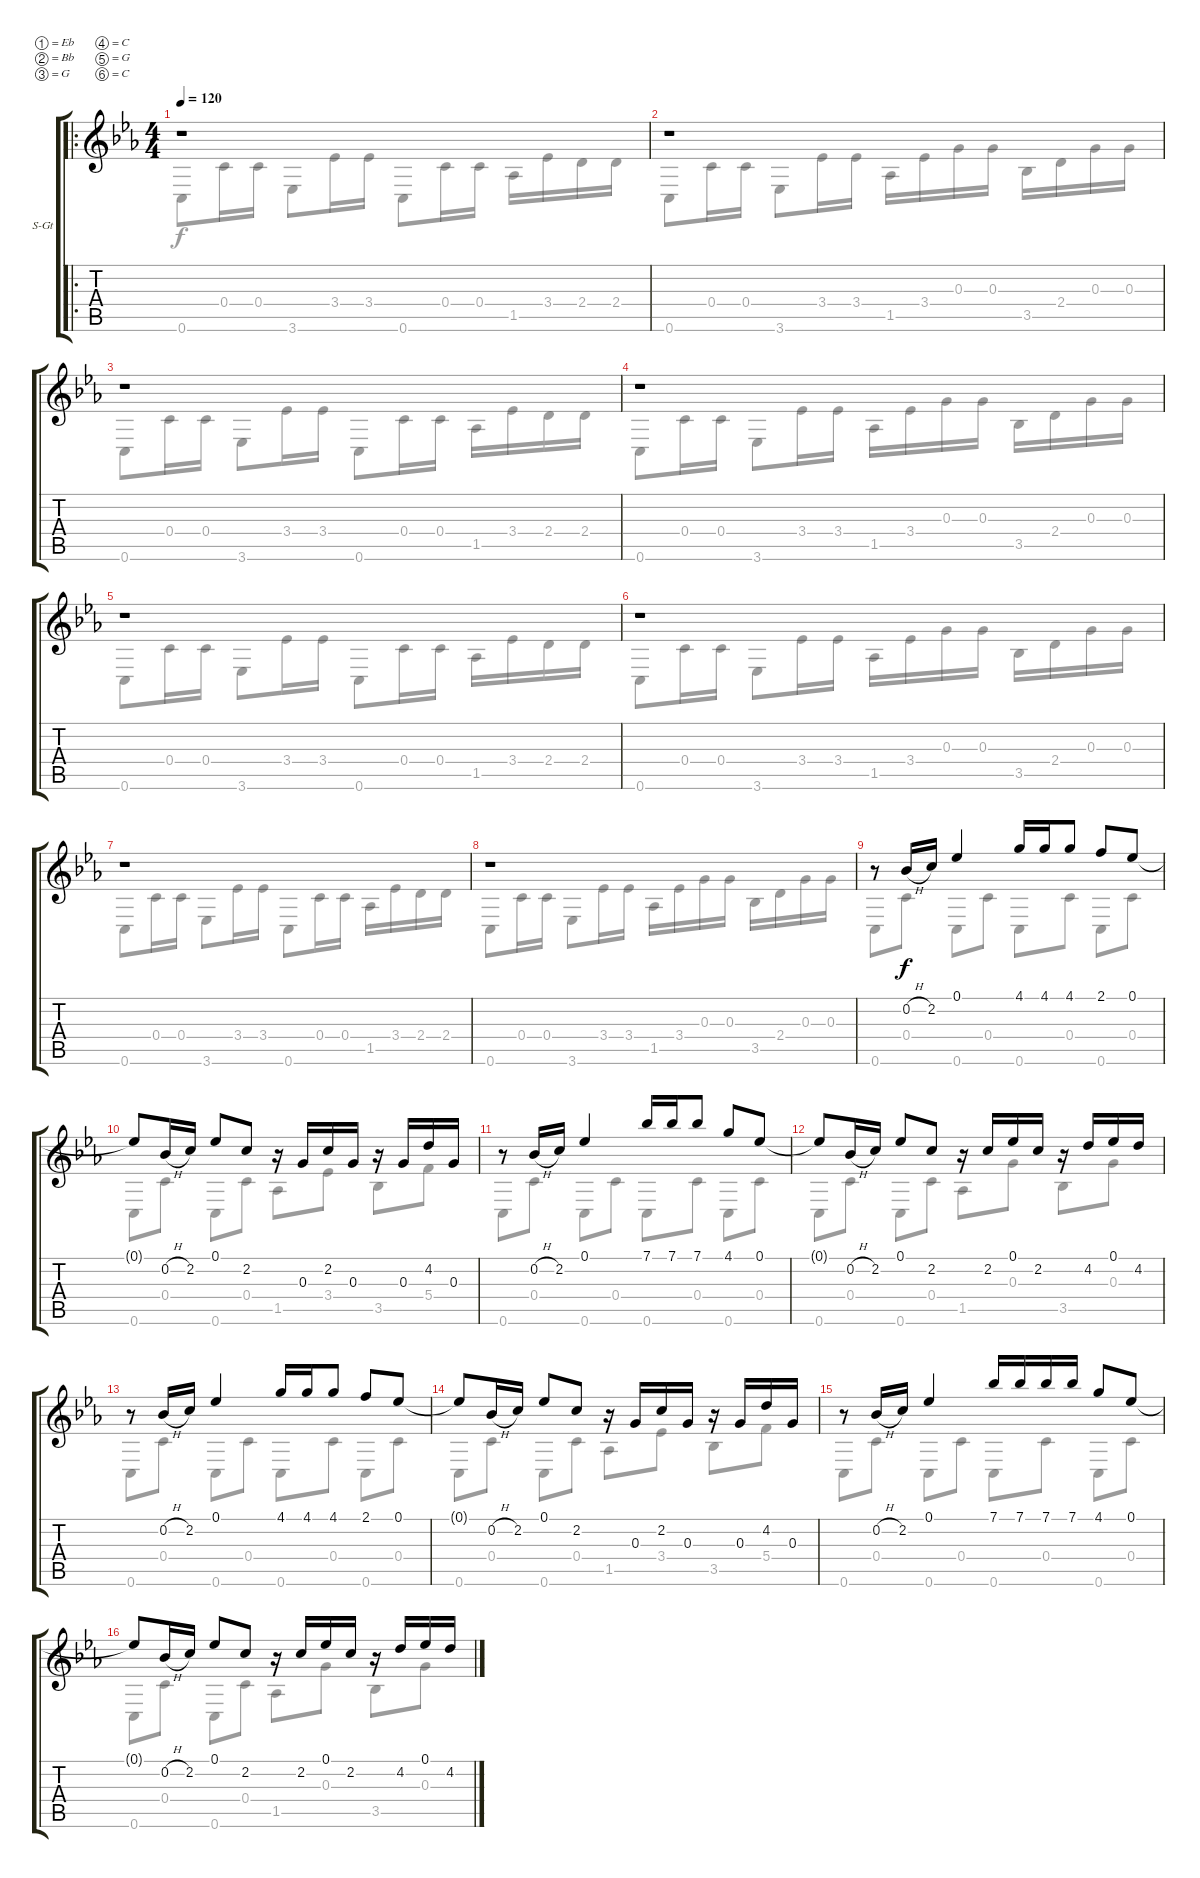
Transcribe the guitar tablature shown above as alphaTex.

\bracketExtendMode groupsimilarinstruments
\firstSystemTrackNameOrientation horizontal
\otherSystemsTrackNameOrientation horizontal
\track ("Track 1" "S-Gt") {instrument acousticguitarsteel}
\staff {score tabs}
\tuning (Eb4 Bb3 G3 C3 G2 C2)
\voice
\ro
\ts (4 4)
\beaming (8 2 2 2 2)
\tempo 120
\clef g2
\ks cminor
r.1{dy f instrument acousticguitarsteel} |
r.1 |
r.1 |
r.1 |
r.1 |
r.1 |
r.1 |
r.1 |
r.8 0.2{h}.16 2.2.16 0.1.4 4.1.16 4.1.16 4.1.8 2.1.8 0.1.8 |
0.1{t}.8 0.2{h}.16 2.2.16 0.1.8 2.2.8 r.16 0.3.16 2.2.16 0.3.16 r.16 0.3.16 4.2.16 0.3.16 |
r.8 0.2{h}.16 2.2.16 0.1.4 7.1.16 7.1.16 7.1.8 4.1.8 0.1.8 |
0.1{t}.8 0.2{h}.16 2.2.16 0.1.8 2.2.8 r.16 2.2.16 0.1.16 2.2.16 r.16 4.2.16 0.1.16 4.2.16 |
r.8 0.2{h}.16 2.2.16 0.1.4 4.1.16 4.1.16 4.1.8 2.1.8 0.1.8 |
0.1{t}.8 0.2{h}.16 2.2.16 0.1.8 2.2.8 r.16 0.3.16 2.2.16 0.3.16 r.16 0.3.16 4.2.16 0.3.16 |
r.8 0.2{h}.16 2.2.16 0.1.4 7.1.16 7.1.16 7.1.16 7.1.16 4.1.8 0.1.8 |
0.1{t}.8 0.2{h}.16 2.2.16 0.1.8 2.2.8 r.16 2.2.16 0.1.16 2.2.16 r.16 4.2.16 0.1.16 4.2.16
\voice
\clef g2
\ottava regular
\simile none
\ks cminor
0.6.8{dy f} 0.4.16 0.4.16 3.6.8 3.4.16 3.4.16 0.6.8 0.4.16 0.4.16 1.5.16 3.4.16 2.4.16 2.4.16 |
0.6.8 0.4.16 0.4.16 3.6.8 3.4.16 3.4.16 1.5.16 3.4.16 0.3.16 0.3.16 3.5.16 2.4.16 0.3.16 0.3.16 |
0.6.8 0.4.16 0.4.16 3.6.8 3.4.16 3.4.16 0.6.8 0.4.16 0.4.16 1.5.16 3.4.16 2.4.16 2.4.16 |
0.6.8 0.4.16 0.4.16 3.6.8 3.4.16 3.4.16 1.5.16 3.4.16 0.3.16 0.3.16 3.5.16 2.4.16 0.3.16 0.3.16 |
0.6.8 0.4.16 0.4.16 3.6.8 3.4.16 3.4.16 0.6.8 0.4.16 0.4.16 1.5.16 3.4.16 2.4.16 2.4.16 |
0.6.8 0.4.16 0.4.16 3.6.8 3.4.16 3.4.16 1.5.16 3.4.16 0.3.16 0.3.16 3.5.16 2.4.16 0.3.16 0.3.16 |
0.6.8 0.4.16 0.4.16 3.6.8 3.4.16 3.4.16 0.6.8 0.4.16 0.4.16 1.5.16 3.4.16 2.4.16 2.4.16 |
0.6.8 0.4.16 0.4.16 3.6.8 3.4.16 3.4.16 1.5.16 3.4.16 0.3.16 0.3.16 3.5.16 2.4.16 0.3.16 0.3.16 |
0.6.8 0.4.8 0.6.8 0.4.8 0.6.8 0.4.8 0.6.8 0.4.8 |
0.6.8 0.4.8 0.6.8 0.4.8 1.5.8 3.4.8 3.5.8 5.4.8 |
0.6.8 0.4.8 0.6.8 0.4.8 0.6.8 0.4.8 0.6.8 0.4.8 |
0.6.8 0.4.8 0.6.8 0.4.8 1.5.8 0.3.8 3.5.8 0.3.8 |
0.6.8 0.4.8 0.6.8 0.4.8 0.6.8 0.4.8 0.6.8 0.4.8 |
0.6.8 0.4.8 0.6.8 0.4.8 1.5.8 3.4.8 3.5.8 5.4.8 |
0.6.8 0.4.8 0.6.8 0.4.8 0.6.8 0.4.8 0.6.8 0.4.8 |
0.6.8 0.4.8 0.6.8 0.4.8 1.5.8 0.3.8 3.5.8 0.3.8
